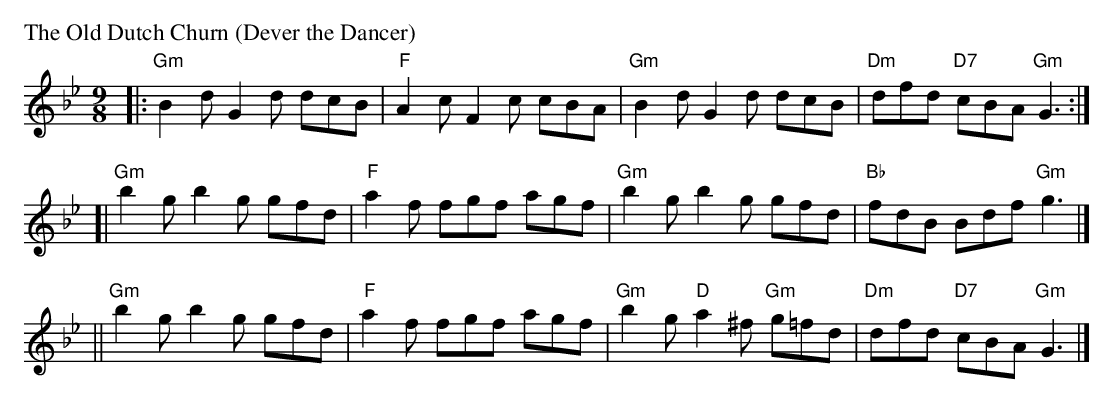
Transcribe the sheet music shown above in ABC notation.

X:1
P: The Old Dutch Churn (Dever the Dancer)
M: 9/8
L: 1/8
K: Gm
|: "Gm"B2d G2d dcB | "F"A2c F2c cBA | "Gm"B2d G2d dcB | "Dm"dfd "D7"cBA "Gm"G3 :|
[| "Gm"b2g b2g gfd | "F"a2f fgf agf | "Gm"b2g b2g gfd | "Bb"fdB     Bdf "Gm"g3 |]
|| "Gm"b2g b2g gfd | "F"a2f fgf agf | "Gm"b2g "D"a2^f "Gm"g=fd | "Dm"dfd "D7"cBA "Gm"G3 |]
